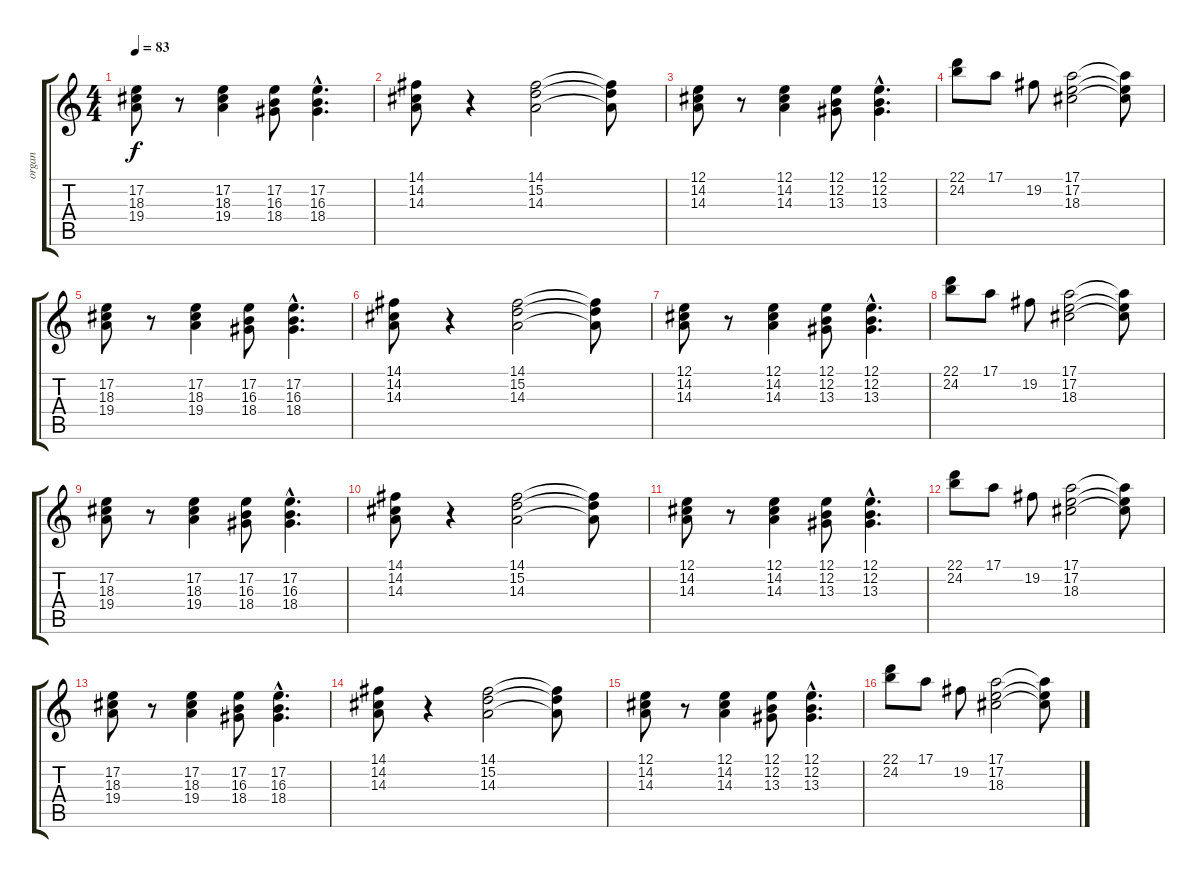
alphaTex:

\track ("organ" "organ") {instrument rockorgan}
\staff {score tabs}
\tuning (E4 B3 G3 D3 A2 E2) {hide}
\ts (4 4)
\tempo 83
\clef g2
\ks c
(17.2 18.3 19.4).8{dy f} r.8 (17.2 18.3 19.4).4 (17.2 16.3 18.4).8 (17.2{hac} 16.3{hac} 18.4{hac}).4{d} |
(14.1 14.2 14.3).8 r.4 (14.1 15.2 14.3).2 (14.1{t} 15.2{t} 14.3{t}).8 |
(12.1 14.2 14.3).8 r.8 (12.1 14.2 14.3).4 (12.1 12.2 13.3).8 (12.1{hac} 12.2{hac} 13.3{hac}).4{d} |
(22.1 24.2).8 17.1.8 19.2.8 (17.1 17.2 18.3).2 (17.1{t} 17.2{t} 18.3{t}).8 |
(17.2 18.3 19.4).8 r.8 (17.2 18.3 19.4).4 (17.2 16.3 18.4).8 (17.2{hac} 16.3{hac} 18.4{hac}).4{d} |
(14.1 14.2 14.3).8 r.4 (14.1 15.2 14.3).2 (14.1{t} 15.2{t} 14.3{t}).8 |
(12.1 14.2 14.3).8 r.8 (12.1 14.2 14.3).4 (12.1 12.2 13.3).8 (12.1{hac} 12.2{hac} 13.3{hac}).4{d} |
(22.1 24.2).8 17.1.8 19.2.8 (17.1 17.2 18.3).2 (17.1{t} 17.2{t} 18.3{t}).8 |
(17.2 18.3 19.4).8 r.8 (17.2 18.3 19.4).4 (17.2 16.3 18.4).8 (17.2{hac} 16.3{hac} 18.4{hac}).4{d} |
(14.1 14.2 14.3).8 r.4 (14.1 15.2 14.3).2 (14.1{t} 15.2{t} 14.3{t}).8 |
(12.1 14.2 14.3).8 r.8 (12.1 14.2 14.3).4 (12.1 12.2 13.3).8 (12.1{hac} 12.2{hac} 13.3{hac}).4{d} |
(22.1 24.2).8 17.1.8 19.2.8 (17.1 17.2 18.3).2 (17.1{t} 17.2{t} 18.3{t}).8 |
(17.2 18.3 19.4).8 r.8 (17.2 18.3 19.4).4 (17.2 16.3 18.4).8 (17.2{hac} 16.3{hac} 18.4{hac}).4{d} |
(14.1 14.2 14.3).8 r.4 (14.1 15.2 14.3).2 (14.1{t} 15.2{t} 14.3{t}).8 |
(12.1 14.2 14.3).8 r.8 (12.1 14.2 14.3).4 (12.1 12.2 13.3).8 (12.1{hac} 12.2{hac} 13.3{hac}).4{d} |
(22.1 24.2).8 17.1.8 19.2.8 (17.1 17.2 18.3).2 (17.1{t} 17.2{t} 18.3{t}).8
